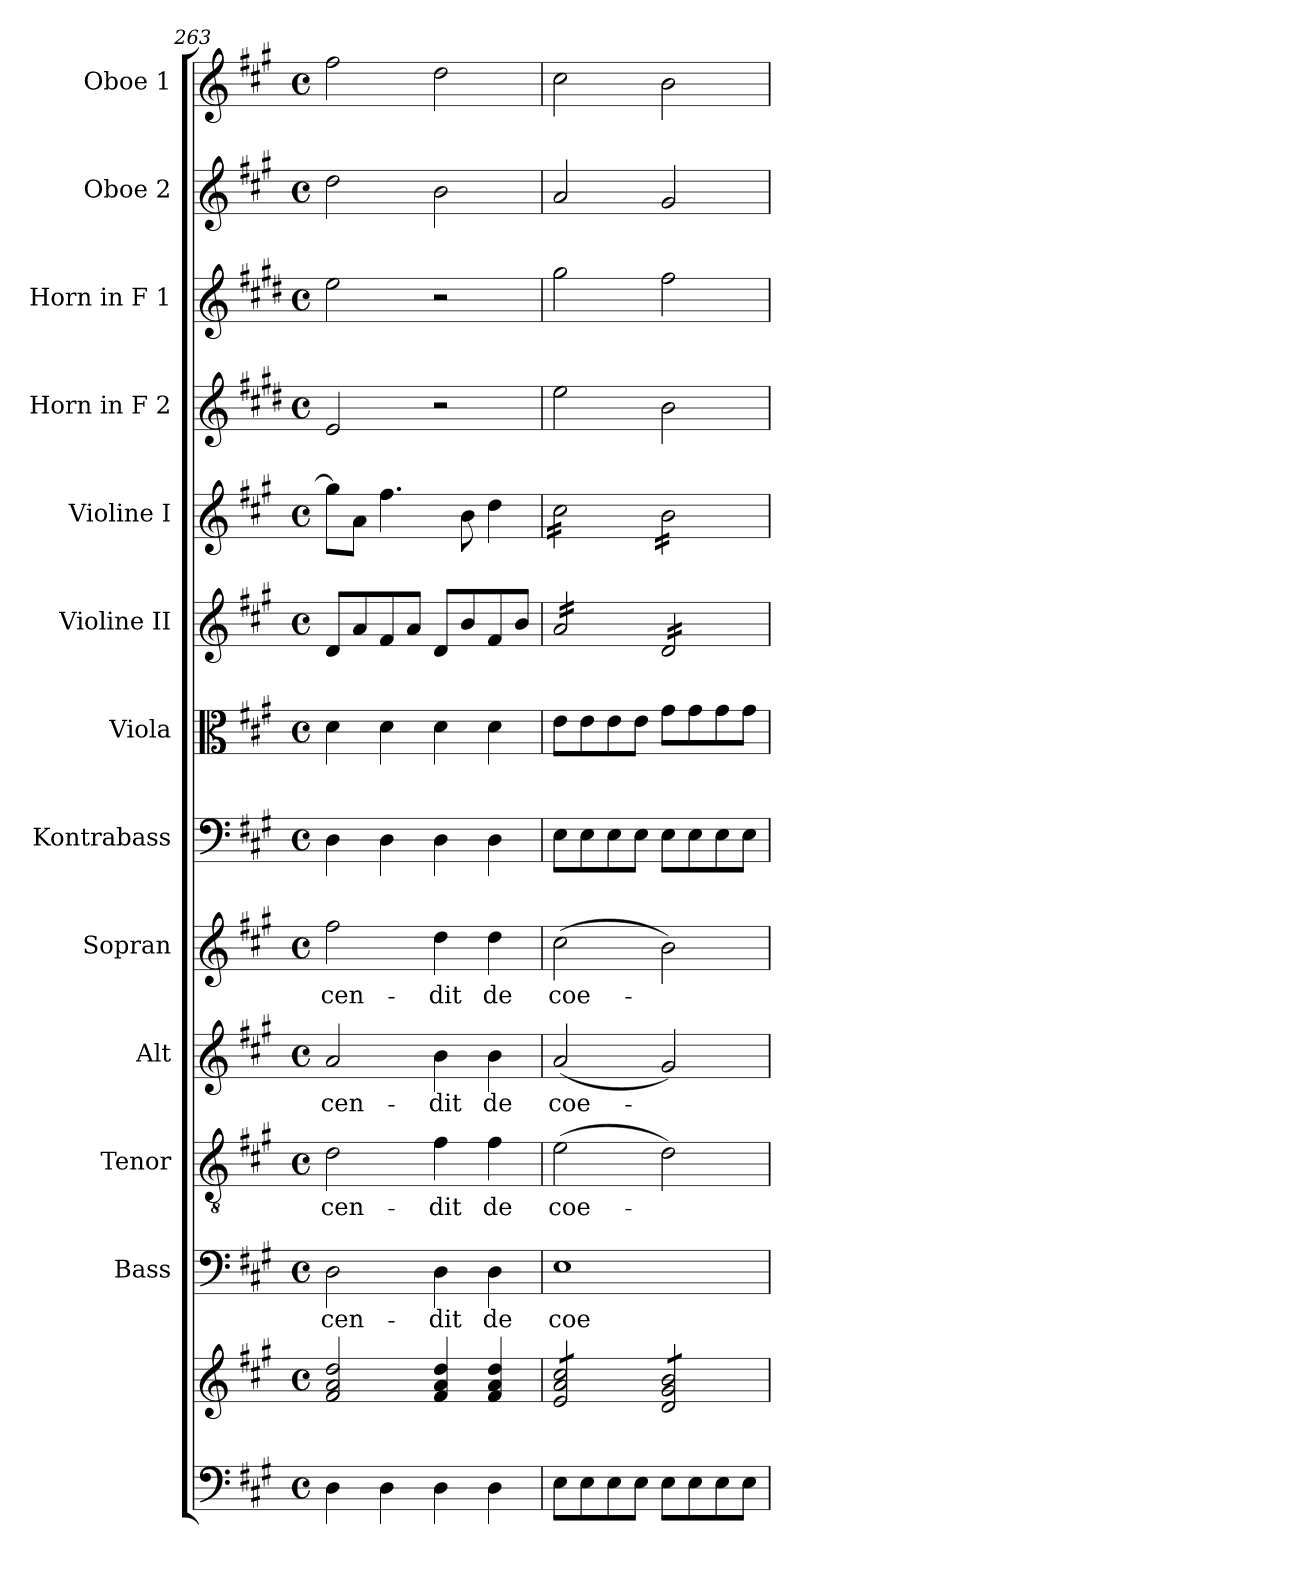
**kern	**kern	**kern	**text	**kern	**text	**kern	**text	**kern	**text	**kern	**kern	**kern	**kern	**kern	**kern	**kern	**kern
*part13	*part13	*part12	*part12	*part11	*part11	*part10	*part10	*part9	*part9	*part8	*part7	*part6	*part5	*part4	*part3	*part2	*part1
*staff14	*staff13	*staff12	*staff12	*staff11	*staff11	*staff10	*staff10	*staff9	*staff9	*staff8	*staff7	*staff6	*staff5	*staff4	*staff3	*staff2	*staff1
*	*	*I"Bass	*	*I"Tenor	*	*I"Alt	*	*I"Sopran	*	*I"Kontrabass	*I"Viola	*I"Violine II	*I"Violine I	*I"Horn in F 2	*I"Horn in F 1	*I"Oboe 2	*I"Oboe 1
*	*	*I'B.	*	*I'T.	*	*I'A.	*	*I'S.	*	*I'Kb.	*I'Vla.	*I'Vl. II	*I'Vl. I	*	*	*I'Ob.. 2	*I'Ob. 1
!!LO:PB:g=z
*clefF4	*clefG2	*clefF4	*	*clefGv2	*	*clefG2	*	*clefG2	*	*clefF4	*clefC3	*clefG2	*clefG2	*clefG2	*clefG2	*clefG2	*clefG2
*	*	*	*	*	*	*	*	*	*	*ITrd7c12	*	*	*	*ITrd4c7	*ITrd4c7	*	*
*k[f#c#g#]	*k[f#c#g#]	*k[f#c#g#]	*	*k[f#c#g#]	*	*k[f#c#g#]	*	*k[f#c#g#]	*	*k[f#c#g#]	*k[f#c#g#]	*k[f#c#g#]	*k[f#c#g#]	*k[f#c#g#]	*k[f#c#g#]	*k[f#c#g#]	*k[f#c#g#]
*A:	*A:	*A:	*	*A:	*	*A:	*	*A:	*	*A:	*A:	*A:	*A:	*A:	*A:	*A:	*A:
*M4/4	*M4/4	*M4/4	*	*M4/4	*	*M4/4	*	*M4/4	*	*M4/4	*M4/4	*M4/4	*M4/4	*M4/4	*M4/4	*M4/4	*M4/4
*met(c)	*met(c)	*met(c)	*	*met(c)	*	*met(c)	*	*met(c)	*	*met(c)	*met(c)	*met(c)	*met(c)	*met(c)	*met(c)	*met(c)	*met(c)
=263	=263	=263	=263	=263	=263	=263	=263	=263	=263	=263	=263	=263	=263	=263	=263	=263	=263
!	!	!	!LO:LY:b	!	!LO:LY:b	!	!LO:LY:b	!	!LO:LY:b	!	!	!	!	!	!	!	!
4D\	2f#/ 2a/ 2dd/	2D\	-cen-	2d\	-cen-	2a/	-cen-	2ff#\	-cen-	4DD\	4d\	8d/L	8gg\L]	2A/	2a\	2dd\	2ff#\
.	.	.	.	.	.	.	.	.	.	.	.	8a/	8a\J	.	.	.	.
4D\	.	.	.	.	.	.	.	.	.	4DD\	4d\	8f#/	4.ff#\	.	.	.	.
.	.	.	.	.	.	.	.	.	.	.	.	8a/J	.	.	.	.	.
!	!	!	!LO:LY:b	!	!LO:LY:b	!	!LO:LY:b	!	!LO:LY:b	!	!	!	!	!	!	!	!
4D\	4f#/ 4a/ 4dd/	4D\	-dit	4f#\	-dit	4b\	-dit	4dd\	-dit	4DD\	4d\	8d/L	.	2r	2r	2b\	2dd\
.	.	.	.	.	.	.	.	.	.	.	.	8b/	8b\	.	.	.	.
!	!	!	!LO:LY:b	!	!LO:LY:b	!	!LO:LY:b	!	!LO:LY:b	!	!	!	!	!	!	!	!
4D\	4f#/ 4a/ 4dd/	4D\	de	4f#\	de	4b\	de	4dd\	de	4DD\	4d\	8f#/	4dd\	.	.	.	.
.	.	.	.	.	.	.	.	.	.	.	.	8b/J	.	.	.	.	.
=264	=264	=264	=264	=264	=264	=264	=264	=264	=264	=264	=264	=264	=264	=264	=264	=264	=264
!	!	!	!LO:LY:b	!	!LO:LY:b	!	!LO:LY:b	!	!LO:LY:b	!	!	!	!	!	!	!	!
*	*tremolo	*	*	*	*	*	*	*	*	*	*	*	*	*	*	*	*
*	*	*	*	*	*	*	*	*	*	*	*	*tremolo	*	*	*	*	*
*	*	*	*	*	*	*	*	*	*	*	*	*	*tremolo	*	*	*	*
8E\L	8e/ 8a/ 8cc#/L	1E	coe-	(>2e\	coe-	(<2a/	coe-	(>2cc#\	coe-	8EE\L	8e\L	16a/LL	16cc#\LL	2a\	2cc#\	2a/	2cc#\
.	.	.	.	.	.	.	.	.	.	.	.	16a/	16cc#\	.	.	.	.
8E\	8e/ 8a/ 8cc#/	.	.	.	.	.	.	.	.	8EE\	8e\	16a/	16cc#\	.	.	.	.
.	.	.	.	.	.	.	.	.	.	.	.	16a/	16cc#\	.	.	.	.
8E\	8e/ 8a/ 8cc#/	.	.	.	.	.	.	.	.	8EE\	8e\	16a/	16cc#\	.	.	.	.
.	.	.	.	.	.	.	.	.	.	.	.	16a/	16cc#\	.	.	.	.
8E\J	8e/ 8a/ 8cc#/J	.	.	.	.	.	.	.	.	8EE\J	8e\J	16a/	16cc#\	.	.	.	.
.	.	.	.	.	.	.	.	.	.	.	.	16a/JJ	16cc#\JJ	.	.	.	.
8E\L	8d/ 8g#/ 8b/L	.	.	2d\)	.	2g#/)	.	2b\)	.	8EE\L	8g#\L	16d/LL	16b\LL	2e\	2b\	2g#/	2b\
.	.	.	.	.	.	.	.	.	.	.	.	16d/	16b\	.	.	.	.
8E\	8d/ 8g#/ 8b/	.	.	.	.	.	.	.	.	8EE\	8g#\	16d/	16b\	.	.	.	.
.	.	.	.	.	.	.	.	.	.	.	.	16d/	16b\	.	.	.	.
8E\	8d/ 8g#/ 8b/	.	.	.	.	.	.	.	.	8EE\	8g#\	16d/	16b\	.	.	.	.
.	.	.	.	.	.	.	.	.	.	.	.	16d/	16b\	.	.	.	.
8E\J	8d/ 8g#/ 8b/J	.	.	.	.	.	.	.	.	8EE\J	8g#\J	16d/	16b\	.	.	.	.
*	*Xtremolo	*	*	*	*	*	*	*	*	*	*	*	*	*	*	*	*
.	.	.	.	.	.	.	.	.	.	.	.	16d/JJ	16b\JJ	.	.	.	.
*	*	*	*	*	*	*	*	*	*	*	*	*	*Xtremolo	*	*	*	*
*	*	*	*	*	*	*	*	*	*	*	*	*Xtremolo	*	*	*	*	*
=	=	=	=	=	=	=	=	=	=	=	=	=	=	=	=	=	=
*-	*-	*-	*-	*-	*-	*-	*-	*-	*-	*-	*-	*-	*-	*-	*-	*-	*-
